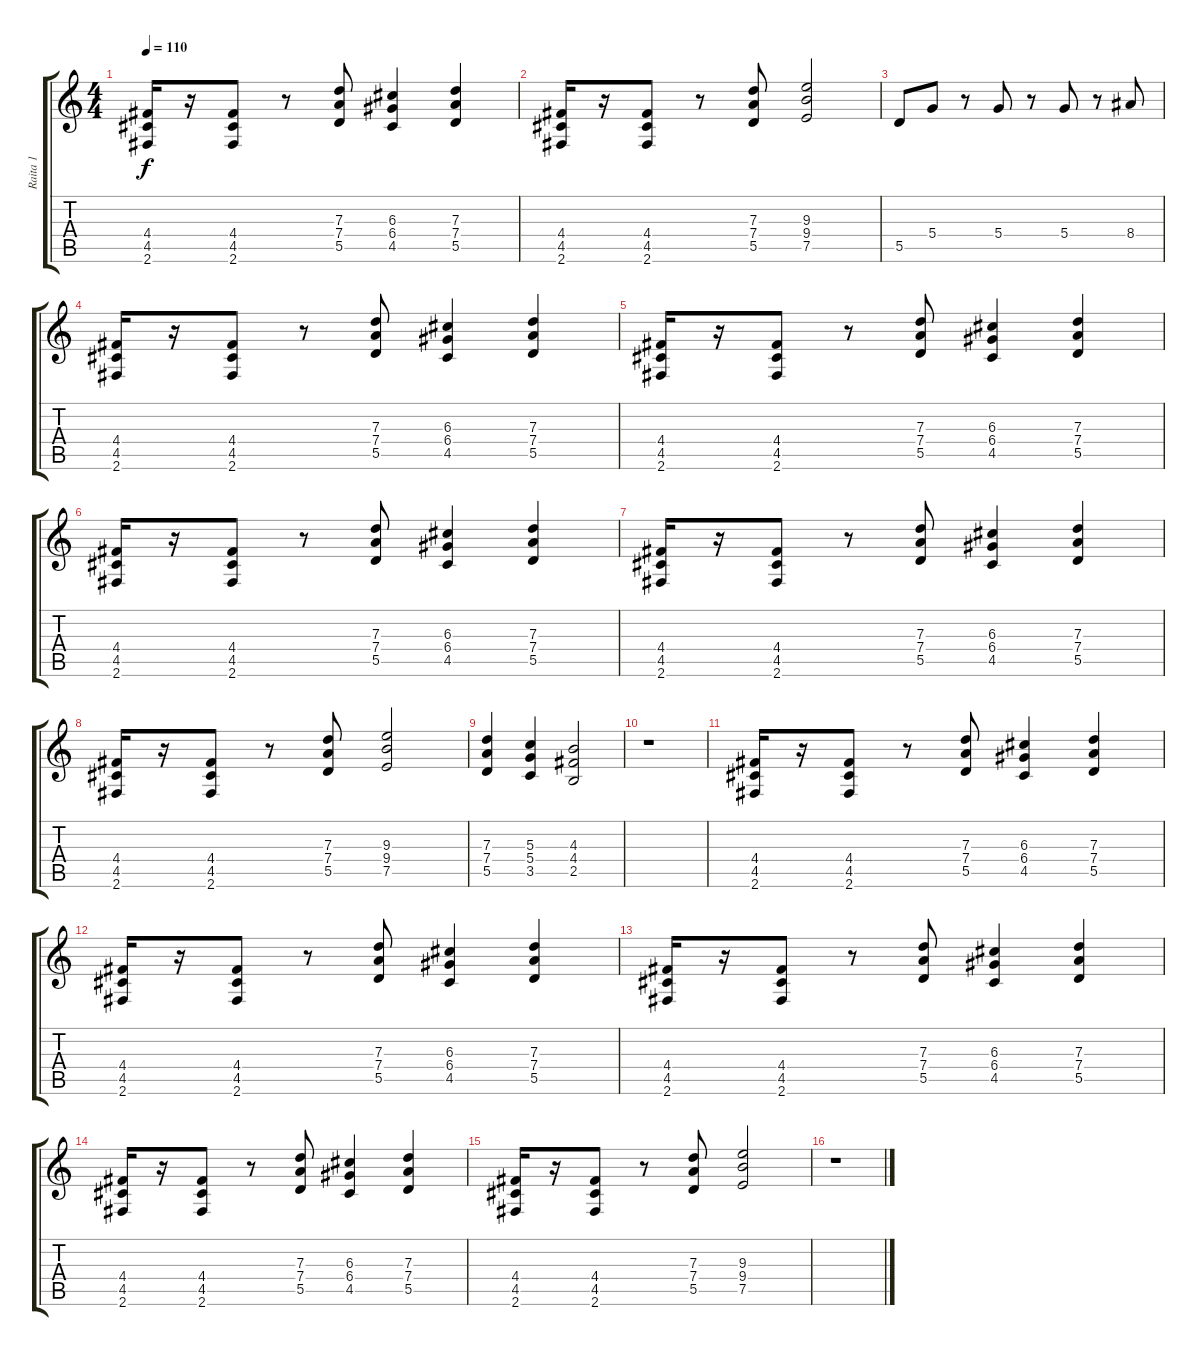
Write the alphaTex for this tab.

\track ("Raita 1" "Raita 1") {instrument overdrivenguitar}
\staff {score tabs}
\tuning (E4 B3 G3 D3 A2 E2) {hide}
\ts (4 4)
\tempo 110
\clef g2
\ks c
(4.4 4.5 2.6).16{dy f} r.16 (4.4 4.5 2.6).8 r.8 (7.3 7.4 5.5).8 (6.3 6.4 4.5).4 (7.3 7.4 5.5).4 |
(4.4 4.5 2.6).16 r.16 (4.4 4.5 2.6).8 r.8 (7.3 7.4 5.5).8 (9.3 9.4 7.5).2 |
5.5.8 5.4.8 r.8 5.4.8 r.8 5.4.8 r.8 8.4.8 |
(4.4 4.5 2.6).16 r.16 (4.4 4.5 2.6).8 r.8 (7.3 7.4 5.5).8 (6.3 6.4 4.5).4 (7.3 7.4 5.5).4 |
(4.4 4.5 2.6).16 r.16 (4.4 4.5 2.6).8 r.8 (7.3 7.4 5.5).8 (6.3 6.4 4.5).4 (7.3 7.4 5.5).4 |
(4.4 4.5 2.6).16 r.16 (4.4 4.5 2.6).8 r.8 (7.3 7.4 5.5).8 (6.3 6.4 4.5).4 (7.3 7.4 5.5).4 |
(4.4 4.5 2.6).16 r.16 (4.4 4.5 2.6).8 r.8 (7.3 7.4 5.5).8 (6.3 6.4 4.5).4 (7.3 7.4 5.5).4 |
(4.4 4.5 2.6).16 r.16 (4.4 4.5 2.6).8 r.8 (7.3 7.4 5.5).8 (9.3 9.4 7.5).2 |
(7.3 7.4 5.5).4 (5.3 5.4 3.5).4 (4.3 4.4 2.5).2 |
r.1 |
(4.4 4.5 2.6).16 r.16 (4.4 4.5 2.6).8 r.8 (7.3 7.4 5.5).8 (6.3 6.4 4.5).4 (7.3 7.4 5.5).4 |
(4.4 4.5 2.6).16 r.16 (4.4 4.5 2.6).8 r.8 (7.3 7.4 5.5).8 (6.3 6.4 4.5).4 (7.3 7.4 5.5).4 |
(4.4 4.5 2.6).16 r.16 (4.4 4.5 2.6).8 r.8 (7.3 7.4 5.5).8 (6.3 6.4 4.5).4 (7.3 7.4 5.5).4 |
(4.4 4.5 2.6).16 r.16 (4.4 4.5 2.6).8 r.8 (7.3 7.4 5.5).8 (6.3 6.4 4.5).4 (7.3 7.4 5.5).4 |
(4.4 4.5 2.6).16 r.16 (4.4 4.5 2.6).8 r.8 (7.3 7.4 5.5).8 (9.3 9.4 7.5).2 |
r.1
